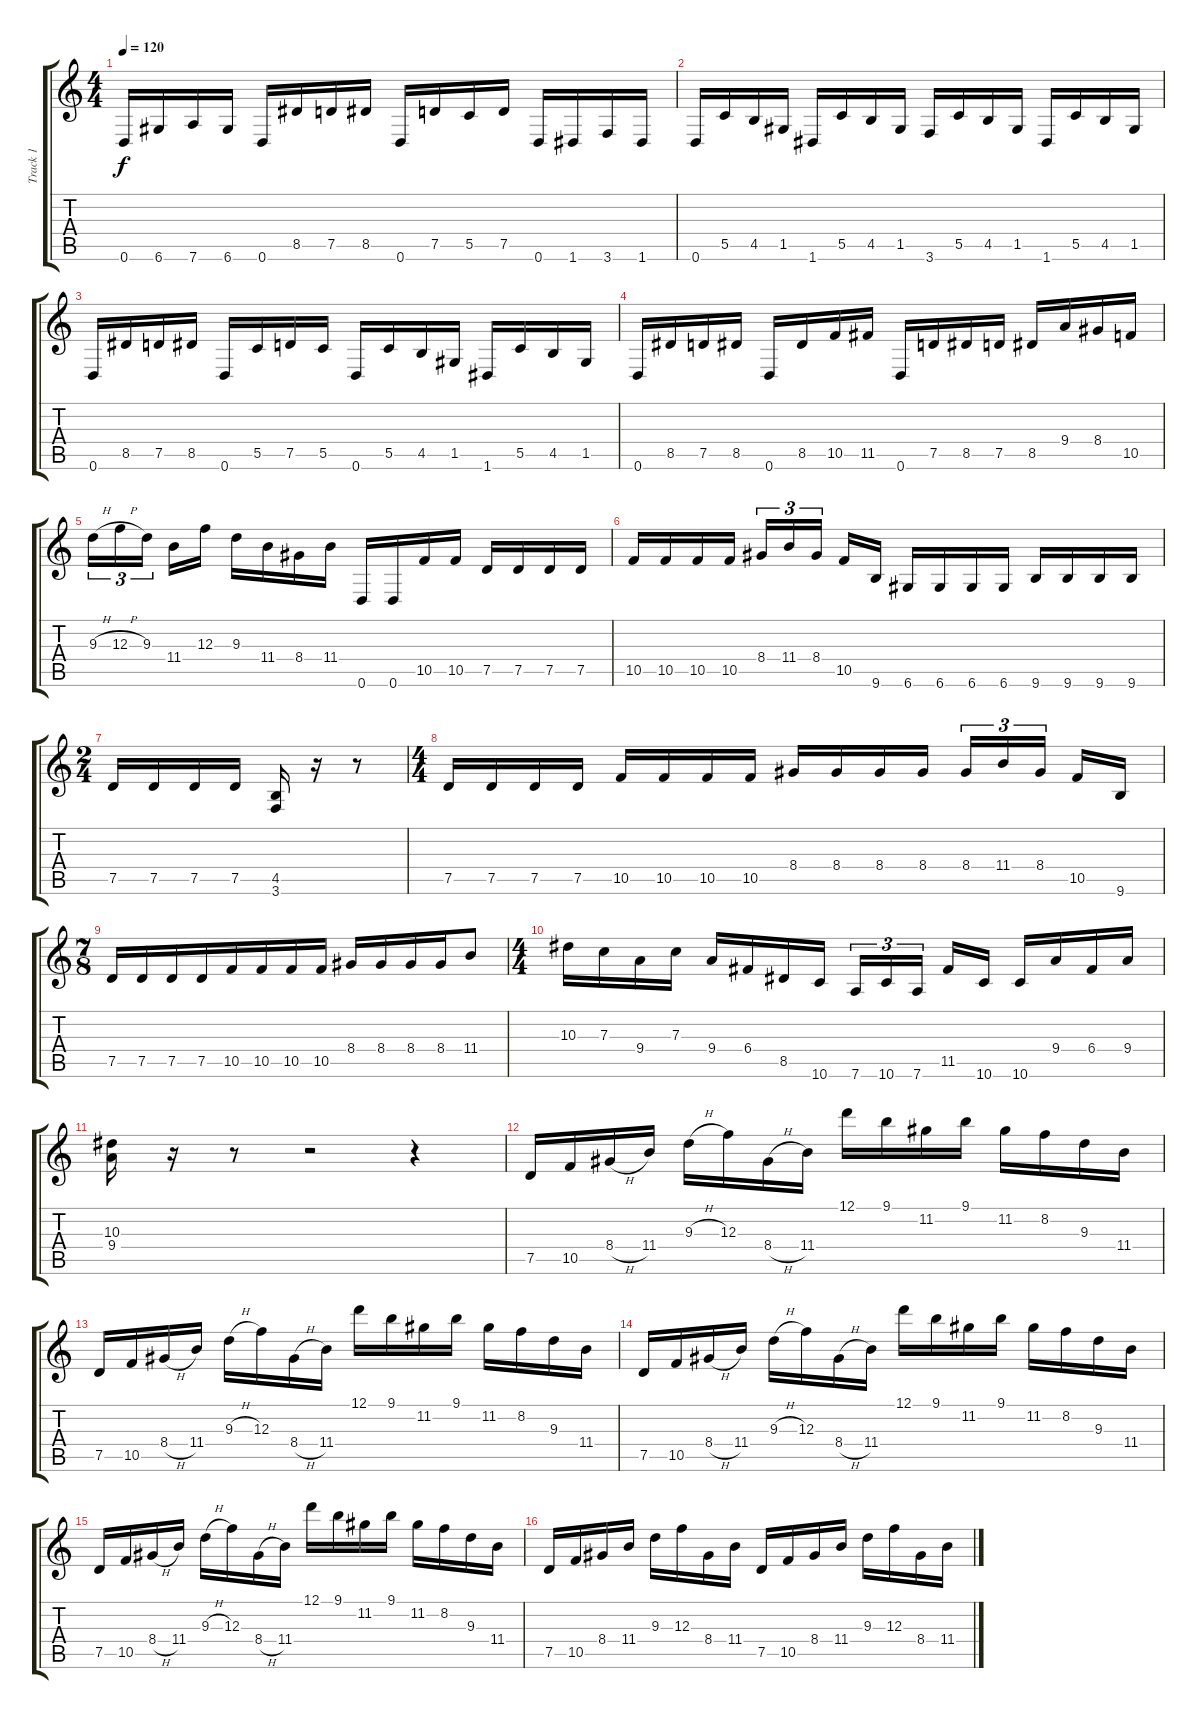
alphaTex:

\track ("Track 1" "Track 1") {instrument distortionguitar}
\staff {score tabs}
\tuning (D4 A3 F3 C3 G2 D2) {hide}
\ts (4 4)
\tempo 120
\clef g2
\ks c
0.6.16{dy f instrument distortionguitar} 6.6.16 7.6.16 6.6.16 0.6.16 8.5.16 7.5.16 8.5.16 0.6.16 7.5.16 5.5.16 7.5.16 0.6.16 1.6.16 3.6.16 1.6.16 |
0.6.16 5.5.16 4.5.16 1.5.16 1.6.16 5.5.16 4.5.16 1.5.16 3.6.16 5.5.16 4.5.16 1.5.16 1.6.16 5.5.16 4.5.16 1.5.16 |
0.6.16 8.5.16 7.5.16 8.5.16 0.6.16 5.5.16 7.5.16 5.5.16 0.6.16 5.5.16 4.5.16 1.5.16 1.6.16 5.5.16 4.5.16 1.5.16 |
0.6.16 8.5.16 7.5.16 8.5.16 0.6.16 8.5.16 10.5.16 11.5.16 0.6.16 7.5.16 8.5.16 7.5.16 8.5.16 9.4.16 8.4.16 10.5.16 |
9.3{h}.16{tu (3 2)} 12.3{h}.16{tu (3 2)} 9.3.16{tu (3 2)} 11.4.16 12.3.16 9.3.16 11.4.16 8.4.16 11.4.16 0.6.16 0.6.16 10.5.16 10.5.16 7.5.16 7.5.16 7.5.16 7.5.16 |
10.5.16 10.5.16 10.5.16 10.5.16 8.4.16{tu (3 2)} 11.4.16{tu (3 2)} 8.4.16{tu (3 2)} 10.5.16 9.6.16 6.6.16 6.6.16 6.6.16 6.6.16 9.6.16 9.6.16 9.6.16 9.6.16 |
\ts (2 4)
7.5.16 7.5.16 7.5.16 7.5.16 (4.5 3.6).16 r.16 r.8 |
\ts (4 4)
7.5.16 7.5.16 7.5.16 7.5.16 10.5.16 10.5.16 10.5.16 10.5.16 8.4.16 8.4.16 8.4.16 8.4.16 8.4.16{tu (3 2)} 11.4.16{tu (3 2)} 8.4.16{tu (3 2)} 10.5.16 9.6.16 |
\ts (7 8)
7.5.16 7.5.16 7.5.16 7.5.16 10.5.16 10.5.16 10.5.16 10.5.16 8.4.16 8.4.16 8.4.16 8.4.16 11.4.8 |
\ts (4 4)
10.3.16 7.3.16 9.4.16 7.3.16 9.4.16 6.4.16 8.5.16 10.6.16 7.6.16{tu (3 2)} 10.6.16{tu (3 2)} 7.6.16{tu (3 2)} 11.5.16 10.6.16 10.6.16 9.4.16 6.4.16 9.4.16 |
(10.3 9.4).16 r.16 r.8 r.2 r.4 |
7.5.16 10.5.16 8.4{h}.16 11.4.16 9.3{h}.16 12.3.16 8.4{h}.16 11.4.16 12.1.16 9.1.16 11.2.16 9.1.16 11.2.16 8.2.16 9.3.16 11.4.16 |
7.5.16 10.5.16 8.4{h}.16 11.4.16 9.3{h}.16 12.3.16 8.4{h}.16 11.4.16 12.1.16 9.1.16 11.2.16 9.1.16 11.2.16 8.2.16 9.3.16 11.4.16 |
7.5.16 10.5.16 8.4{h}.16 11.4.16 9.3{h}.16 12.3.16 8.4{h}.16 11.4.16 12.1.16 9.1.16 11.2.16 9.1.16 11.2.16 8.2.16 9.3.16 11.4.16 |
7.5.16 10.5.16 8.4{h}.16 11.4.16 9.3{h}.16 12.3.16 8.4{h}.16 11.4.16 12.1.16 9.1.16 11.2.16 9.1.16 11.2.16 8.2.16 9.3.16 11.4.16 |
7.5.16 10.5.16 8.4.16 11.4.16 9.3.16 12.3.16 8.4.16 11.4.16 7.5.16 10.5.16 8.4.16 11.4.16 9.3.16 12.3.16 8.4.16 11.4.16
